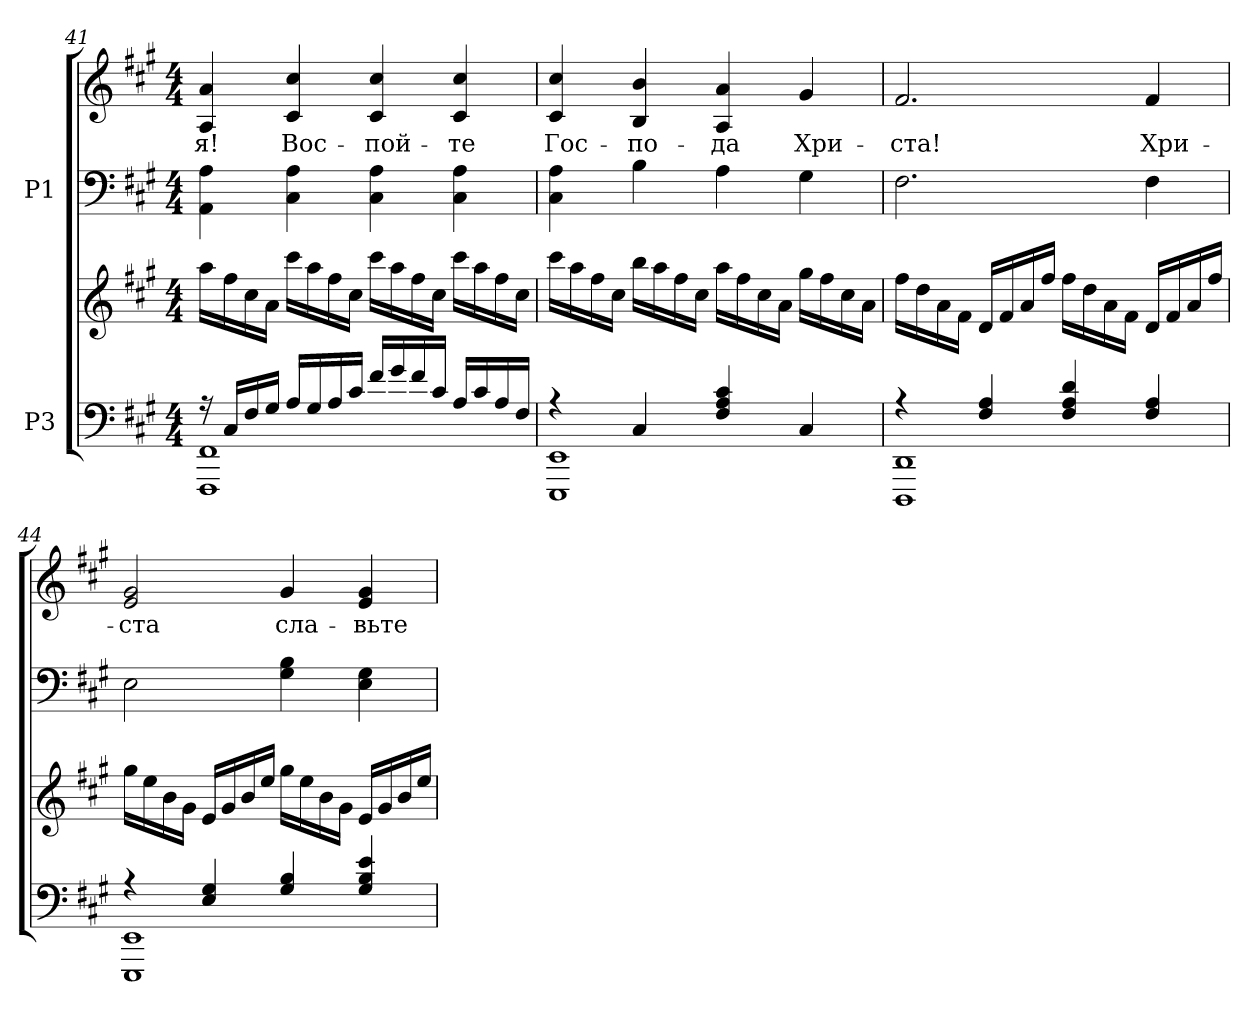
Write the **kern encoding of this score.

**kern	**kern	**kern	**kern	**text
*part2	*part2	*part1	*part1	*part1
*staff4	*staff3	*staff2	*staff1	*staff1
*I"P3	*	*I"P1	*	*
*clefF4	*clefG2	*clefF4	*clefG2	*
*k[f#c#g#]	*k[f#c#g#]	*k[f#c#g#]	*k[f#c#g#]	*
*f#:	*f#:	*f#:	*f#:	*
*M4/4	*M4/4	*M4/4	*M4/4	*
=41	=41	=41	=41	=41
*^	*	*	*	*
!	!	!	!	!	!LO:LY:b:color=#000000
16r	1FFF#i 1FF#i	16aai\LL	4AAi\ 4Ai	4Ai/ 4ai	-я!
16C#i/LL	.	16ff#i\	.	.	.
16F#i/	.	16cc#i\	.	.	.
16G#i/JJ	.	16ai\JJ	.	.	.
!	!	!	!	!	!LO:LY:b:color=#000000
16Ai/LL	.	16ccc#i\LL	4C#i\ 4Ai	4c#i/ 4cc#i	Вос-
16G#i/	.	16aai\	.	.	.
16Ai/	.	16ff#i\	.	.	.
16c#i/JJ	.	16cc#i\JJ	.	.	.
!	!	!	!	!	!LO:LY:b:color=#000000
16f#i/LL	.	16ccc#i\LL	4C#i\ 4Ai	4c#i/ 4cc#i	-пой-
16g#i/	.	16aai\	.	.	.
16f#i/	.	16ff#i\	.	.	.
16c#i/JJ	.	16cc#i\JJ	.	.	.
!	!	!	!	!	!LO:LY:b:color=#000000
16Ai/LL	.	16ccc#i\LL	4C#i\ 4Ai	4c#i/ 4cc#i	-те
16c#i/	.	16aai\	.	.	.
16Ai/	.	16ff#i\	.	.	.
16F#i/JJ	.	16cc#i\JJ	.	.	.
=42	=42	=42	=42	=42	=42
!	!	!	!	!	!LO:LY:b:color=#000000
4r	1EEEi 1EEi	16ccc#i\LL	4C#i\ 4Ai	4c#i/ 4cc#i	Гос-
.	.	16aai\	.	.	.
.	.	16ff#i\	.	.	.
.	.	16cc#i\JJ	.	.	.
!	!	!	!	!	!LO:LY:b:color=#000000
4C#i/	.	16bbi\LL	4Bi\	4Bi/ 4bi	-по-
.	.	16aai\	.	.	.
.	.	16ff#i\	.	.	.
.	.	16cc#i\JJ	.	.	.
!	!	!	!	!	!LO:LY:b:color=#000000
4F#i/ 4Ai 4c#i	.	16aai\LL	4Ai\	4Ai/ 4ai	-да
.	.	16ff#i\	.	.	.
.	.	16cc#i\	.	.	.
.	.	16ai\JJ	.	.	.
!	!	!	!	!	!LO:LY:b:color=#000000
4C#i/	.	16gg#i\LL	4G#i\	4g#i/	Хри-
.	.	16ff#i\	.	.	.
.	.	16cc#i\	.	.	.
.	.	16ai\JJ	.	.	.
!!LO:PB:g=z
=43	=43	=43	=43	=43	=43
!	!	!	!	!	!LO:LY:b:color=#000000
4r	1DDDi 1DDi	16ff#i\LL	2.F#i\	2.f#i/	-ста!
.	.	16ddi\	.	.	.
.	.	16ai\	.	.	.
.	.	16f#i\JJ	.	.	.
4F#i/ 4Ai	.	16di/LL	.	.	.
.	.	16f#i/	.	.	.
.	.	16ai/	.	.	.
.	.	16ff#i/JJ	.	.	.
4F#i/ 4Ai 4di	.	16ff#i\LL	.	.	.
.	.	16ddi\	.	.	.
.	.	16ai\	.	.	.
.	.	16f#i\JJ	.	.	.
!	!	!	!	!	!LO:LY:b:color=#000000
4F#i/ 4Ai	.	16di/LL	4F#i\	4f#i/	Хри-
.	.	16f#i/	.	.	.
.	.	16ai/	.	.	.
.	.	16ff#i/JJ	.	.	.
=44	=44	=44	=44	=44	=44
!	!	!	!	!	!LO:LY:b:color=#000000
4r	1EEEi 1EEi	16gg#i\LL	2Ei\	2ei/ 2g#i	-ста
.	.	16eei\	.	.	.
.	.	16bi\	.	.	.
.	.	16g#i\JJ	.	.	.
4Ei/ 4G#i	.	16ei/LL	.	.	.
.	.	16g#i/	.	.	.
.	.	16bi/	.	.	.
.	.	16eei/JJ	.	.	.
!	!	!	!	!	!LO:LY:b:color=#000000
4G#i/ 4Bi	.	16gg#i\LL	4G#i\ 4Bi	4g#i/	сла-
.	.	16eei\	.	.	.
.	.	16bi\	.	.	.
.	.	16g#i\JJ	.	.	.
!	!	!	!	!	!LO:LY:b:color=#000000
4G#i/ 4Bi 4ei	.	16ei/LL	4Ei\ 4G#i	4ei/ 4g#i	-вьте
.	.	16g#i/	.	.	.
.	.	16bi/	.	.	.
.	.	16eei/JJ	.	.	.
*v	*v	*	*	*	*
=	=	=	=	=
*-	*-	*-	*-	*-
